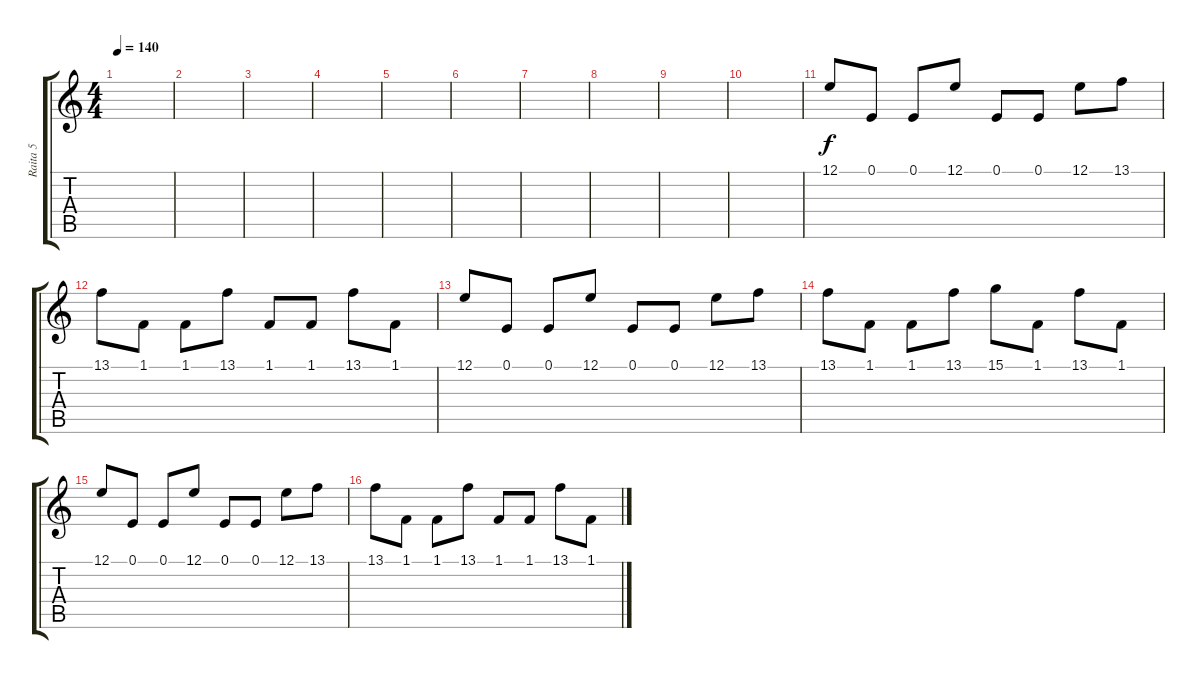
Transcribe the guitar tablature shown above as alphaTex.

\track ("Raita 5" "Raita 5") {instrument fx7echoes}
\staff {score tabs}
\tuning (E4 B3 G3 D3 A2 E2) {hide}
\ts (4 4)
\tempo 140
\clef g2
\ks c
|
|
|
|
|
|
|
|
|
|
12.1.8 0.1.8 0.1.8 12.1.8 0.1.8 0.1.8 12.1.8 13.1.8 |
13.1.8 1.1.8 1.1.8 13.1.8 1.1.8 1.1.8 13.1.8 1.1.8 |
12.1.8 0.1.8 0.1.8 12.1.8 0.1.8 0.1.8 12.1.8 13.1.8 |
13.1.8 1.1.8 1.1.8 13.1.8 15.1.8 1.1.8 13.1.8 1.1.8 |
12.1.8 0.1.8 0.1.8 12.1.8 0.1.8 0.1.8 12.1.8 13.1.8 |
13.1.8 1.1.8 1.1.8 13.1.8 1.1.8 1.1.8 13.1.8 1.1.8
